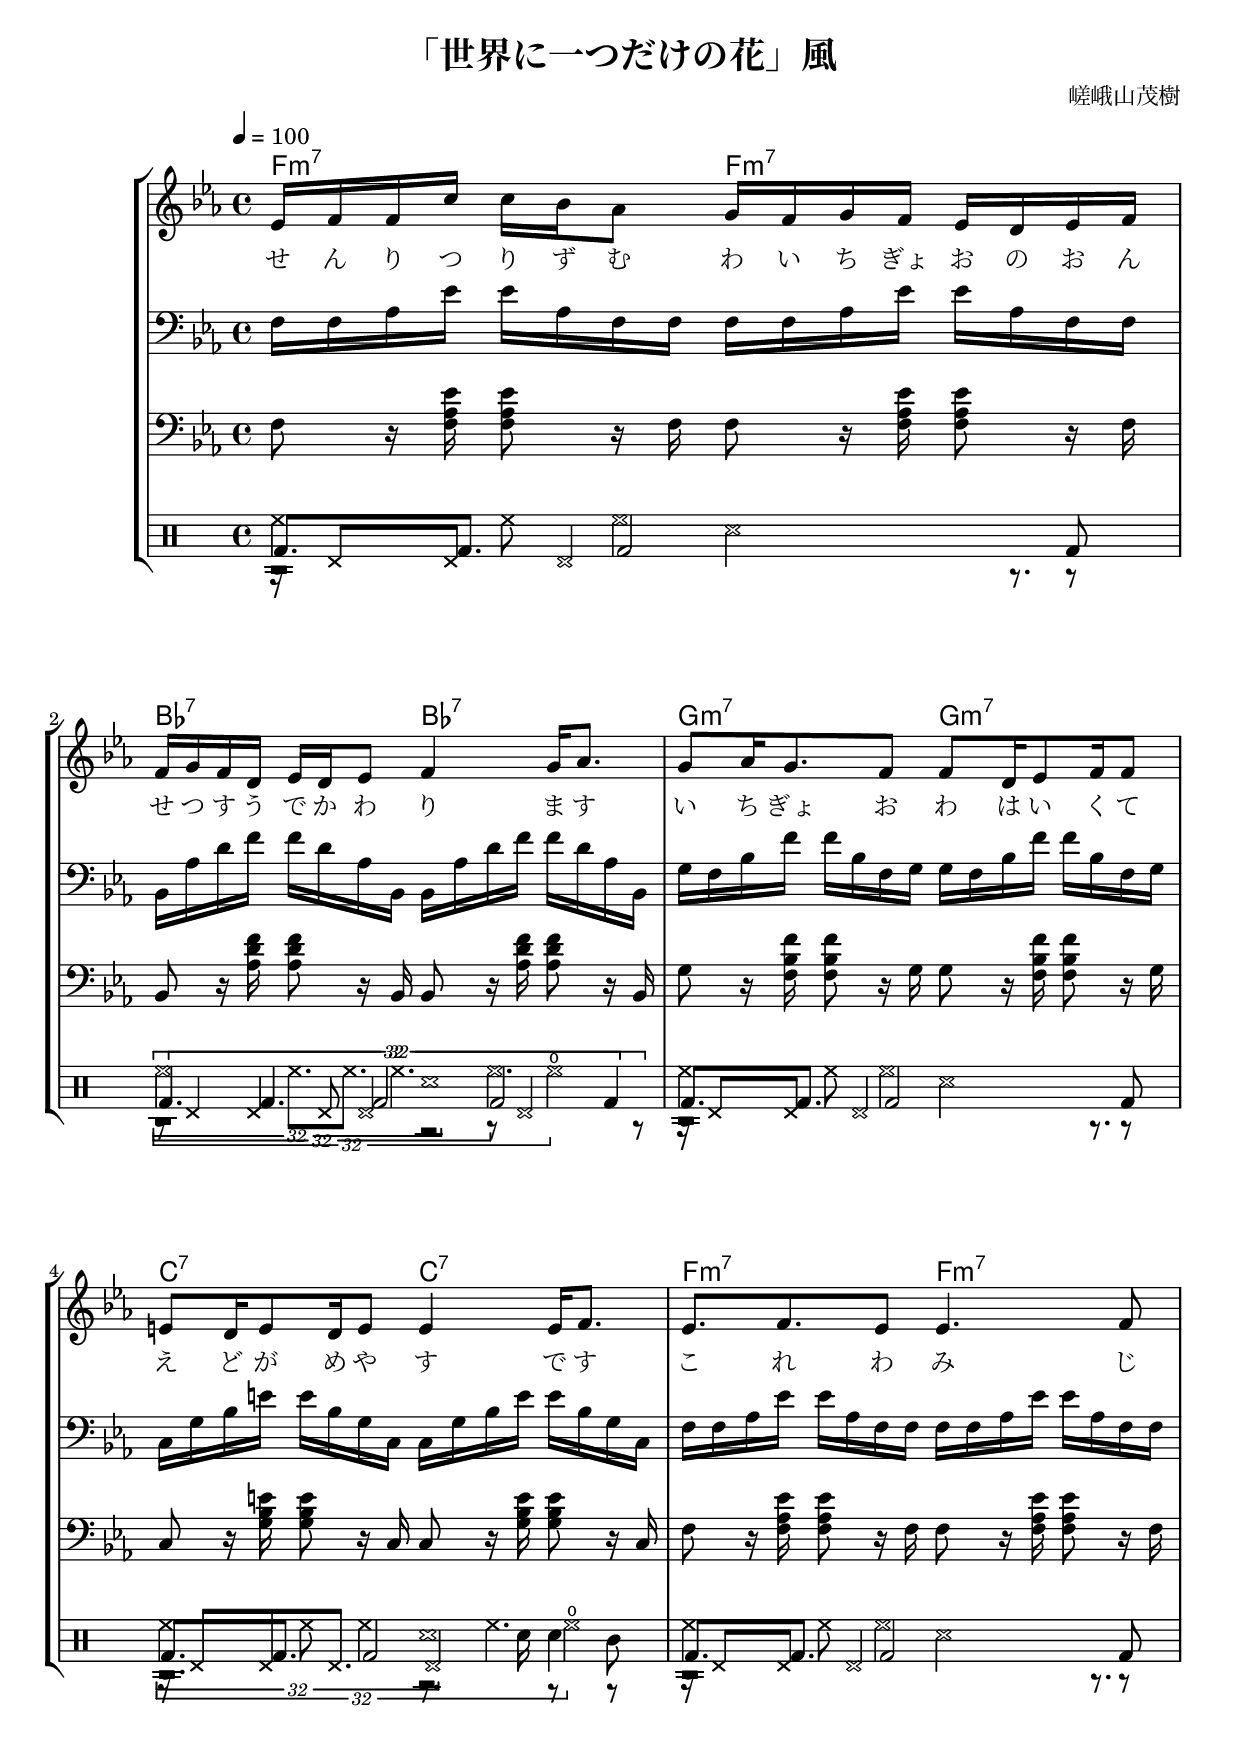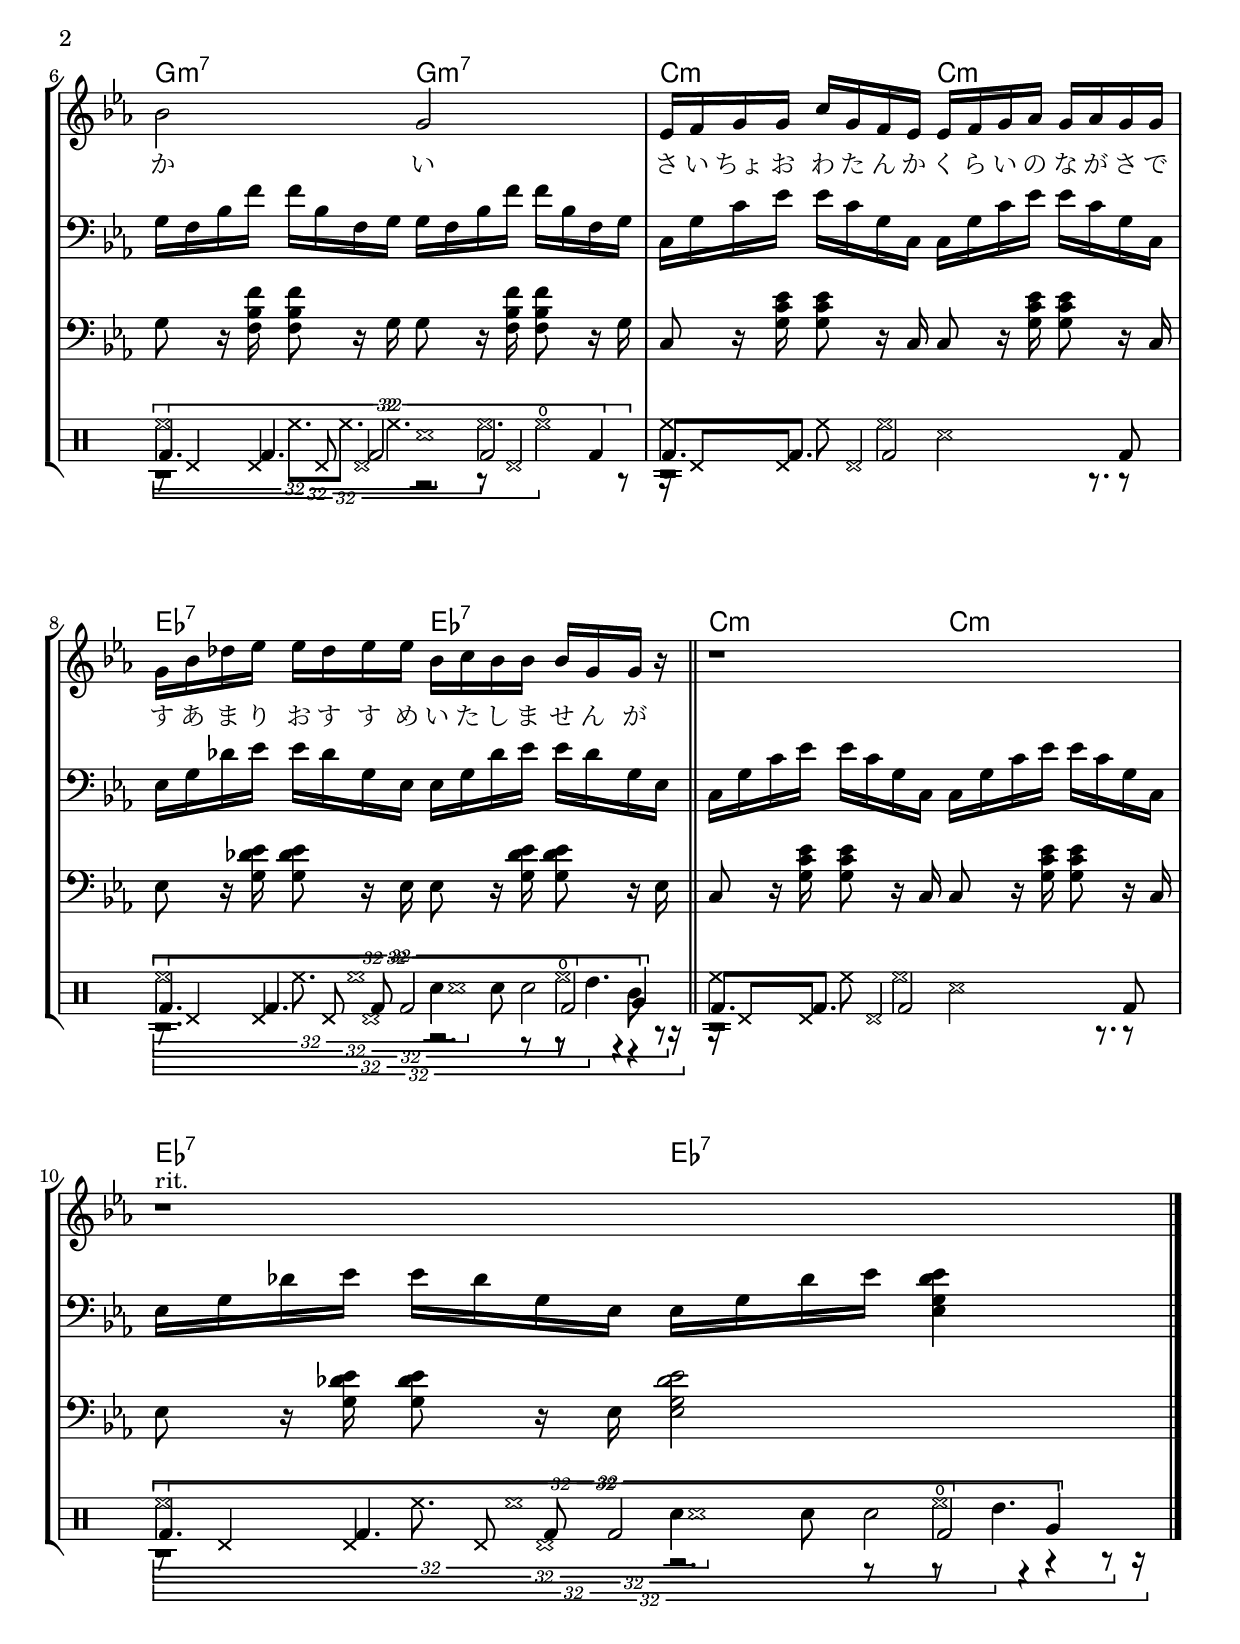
\version "2.12.1"

\header {
	title = \markup {「世界に一つだけの花」風}
	composer = \markup \center-column {嵯峨山茂樹}
}

harmony = \chordmode {
	f2:min7 f:min7 bes:7 bes:7 g:min7 g:min7 c:7 c:7 f:min7 f:min7 g:min7 g:min7 c:m c:m es:7 es:7 

	c:m c:m es:7 es:7 
}

melody = {
	\set Staff.midiInstrument = #"fss0.42"
		\key es \major
	\tempo 4 = 100
 es'16  f'16  f'16  c''16  c''16  bes'16  as'8  g'16  f'16  g'16  f'16  es'16  d'16  es'16  f'16 
	f'16  g'16  f'16  d'16  es'16  d'16  es'8  f'4  g'16  as'8. 
	g'8  as'16  g'8.  f'8  f'8  d'16  es'8  f'16  f'8 
	e'8  d'16  e'8  d'16  e'8  e'4  e'16  f'8. 
	es'8.  f'8.  es'8  es'4.  f'8 
	bes'2  g'2 
	es'16  f'16  g'16  g'16  c''16  g'16  f'16  es'16  es'16  f'16  g'16  as'16  g'16  as'16  g'16  g'16 
	g'16  bes'16  des''16  es''16  es''16  des''16  es''16  es''16  bes'16  c''16  bes'16  bes'16  bes'16  g'16  g'16  	r16 	r1 | r1^"rit." \bar "|."
}

words = \lyricmode {
	せ  ん  り  つ  り  ず  む  わ  い  ち  ぎょ  お  の  お  ん  せ  つ  す  う  で  か  わ  り  ま  す  い  ち  ぎょ  お  わ  は  い  く  て  え  ど  が  め  や  す  で  す  こ  れ  わ  み  じ  か  い  さ  い  ちょ  お  わ  た  ん  か  く  ら  い  の  な  が  さ  で  す  あ  ま  り  お  す  す  め  い  た  し  ま  せ  ん  が  
	
}

tempochange = {
	\tempo 4 = 100
	r1 | r1 | r1 | r1 | r1 | r1 | r1 | r1 \bar "||"
	\tempo 4 = 100
	r1 | \tempo 4 = 75 r2 \tempo 4 = 66 r2 \bar "|."
}

mainacc = {
	\clef bass
	\set Staff.midiInstrument = #"FX 1 (rain)"
	\key es \major
	\tempo 4 = 100
	f16 f as es' es' as f f
	f16 f as es' es' as f f
	bes,16 as d' f' f' d' as bes,
	bes,16 as d' f' f' d' as bes,
	g16 f bes f' f' bes f g
	g16 f bes f' f' bes f g
	c16 g bes e' e' bes g c
	c16 g bes e' e' bes g c
	f16 f as es' es' as f f
	f16 f as es' es' as f f
	g16 f bes f' f' bes f g
	g16 f bes f' f' bes f g
	c16 g c' es' es' c' g c
	c16 g c' es' es' c' g c
	es16 g des' es' es' des' g es
	es16 g des' es' es' des' g es
	\bar "||"

	\set Staff.midiInstrument = #"FX 1 (rain)"
	c16 g c' es' es' c' g c
	c16 g c' es' es' c' g c
	es16 g des' es' es' des' g es
	es16 g des' es' <es g des' es'>4
	\bar "|."
}

subacc = {
	\clef bass
	\set Staff.midiInstrument = #"String Ensemble 1"
	\key es \major
	\tempo 4 = 100
	f8 r16 <f as es'>16 <f as es'>8 r16 f16
	f8 r16 <f as es'>16 <f as es'>8 r16 f16
	bes,8 r16 <as d' f'>16 <as d' f'>8 r16 bes,16
	bes,8 r16 <as d' f'>16 <as d' f'>8 r16 bes,16
	g8 r16 <f bes f'>16 <f bes f'>8 r16 g16
	g8 r16 <f bes f'>16 <f bes f'>8 r16 g16
	c8 r16 <g bes e'>16 <g bes e'>8 r16 c16
	c8 r16 <g bes e'>16 <g bes e'>8 r16 c16
	f8 r16 <f as es'>16 <f as es'>8 r16 f16
	f8 r16 <f as es'>16 <f as es'>8 r16 f16
	g8 r16 <f bes f'>16 <f bes f'>8 r16 g16
	g8 r16 <f bes f'>16 <f bes f'>8 r16 g16
	c8 r16 <g c' es'>16 <g c' es'>8 r16 c16
	c8 r16 <g c' es'>16 <g c' es'>8 r16 c16
	es8 r16 <g des' es'>16 <g des' es'>8 r16 es16
	es8 r16 <g des' es'>16 <g des' es'>8 r16 es16
	\bar "||"

	\set Staff.midiInstrument = #"String Ensemble 1"
	c8 r16 <g c' es'>16 <g c' es'>8 r16 c16
	c8 r16 <g c' es'>16 <g c' es'>8 r16 c16
	es8 r16 <g des' es'>16 <g des' es'>8 r16 es16
	<es g des' es'>2
	\bar "|."
}

percA = {
	\drummode {
	hh4 hh8 hh2 r8  |\times 16/32{ hh2 hh8. hh8. hh4. hh2. } |hh4 hh8 hh2 r8  |hh4 hh8 hh4 hh4.  |hh4 hh8 hh2 r8  |\times 16/32{ hh2 hh8. hh8. hh4. hh2. } |hh4 hh8 hh2 r8  |\times 16/32{ hh2 hh8. hh1 r4 r16 } \bar "||"
	hh4 hh8 hh2 r8  |\times 16/32{ hh2 hh8. hh1 r4 r16 } \bar "|."
	}
}

percB = {
	\drummode {
	r16 hhp8 hhp8 hhp2 r8.  |\times 16/32{ r8 hhp4 hhp4 hhp8 hhp2 r8 hhp2 r8 } |r16 hhp8 hhp8 hhp2 r8.  |r16 hhp8 hhp8 hhp8. hhp2  |r16 hhp8 hhp8 hhp2 r8.  |\times 16/32{ r8 hhp4 hhp4 hhp8 hhp2 r8 hhp2 r8 } |r16 hhp8 hhp8 hhp2 r8.  |\times 16/32{ r8 hhp4 hhp4 hhp8 hhp1 r4 } \bar "||"
	r16 hhp8 hhp8 hhp2 r8.  |\times 16/32{ r8 hhp4 hhp4 hhp8 hhp1 r4 } \bar "|."
	}
}

percC = {
	\drummode {
	r1  |\times 16/32{ r1 r2 hho2 } |r1  |\times 16/32{ r1 r2 hho2 } |r1  |\times 16/32{ r1 r2 hho2 } |r1  |\times 16/32{ r1 r2 hho2 } \bar "||"
	r1  |\times 16/32{ r1 r2 hho2 } \bar "|."
	}
}

percD = {
	\drummode {
	bd8. bd8. bd2 bd8  |\times 16/32{ bd4. bd4. bd2 bd2 bd4 } |bd8. bd8. bd2 bd8  |bd8. bd8. bd2 r8  |bd8. bd8. bd2 bd8  |\times 16/32{ bd4. bd4. bd2 bd2 bd4 } |bd8. bd8. bd2 bd8  |\times 16/32{ bd4. bd4. bd8 bd2 r8 bd2 } \bar "||"
	bd8. bd8. bd2 bd8  |\times 16/32{ bd4. bd4. bd8 bd2 r8 bd2 } \bar "|."
	}
}

percE = {
	\drummode {
	r2 ss2  |\times 16/32{ r1 ss1 } |r2 ss2  |\times 16/32{ r1 ss1 } |r2 ss2  |\times 16/32{ r1 ss1 } |r2 ss2  |\times 16/32{ r1 ss1 } \bar "||"
	r2 ss2  |\times 16/32{ r1 ss1 } \bar "|."
	}
}

percF = {
	\drummode {
	r1 |r1 |r1 |r2 r8. sn16 sn4  |r1 |r1 |r1 |\times 16/32{ r1 sn4 sn8 sn2 r8 } \bar "||"
	r1 |\times 16/32{ r1 sn4 sn8 sn2 r8 } \bar "|."
	}
}

percG = {
	\drummode {
	r1 |r1 |r1 |r2. r8 tomml8  |r1 |r1 |r1 |r2. r8 tomml8  \bar "||"
	r1 |r1 \bar "|."
	}
}

percH = {
	\drummode {
	r1 |r1 |r1 |r1 |r1 |r1 |r1 |\times 16/32{ r1 r2 r8 tommh4. } \bar "||"
	r1 |\times 16/32{ r1 r2 r8 tommh4. } \bar "|."
	}
}

percI = {
	\drummode {
	r1 |r1 |r1 |r1 |r1 |r1 |r1 |\times 16/32{ r1 r2. tomfh4 } \bar "||"
	r1 |\times 16/32{ r1 r2. tomfh4 } \bar "|."
	}
}

\score {
	<<
		\new StaffGroup <<
			\new ChordNames {\harmony}
			\new Voice = "melody" {\melody}
			\new Lyrics \lyricsto "melody" \words
			\new Staff = "mainacc" {\mainacc}
			\new Staff = "subacc" {\subacc}
			\new DrumStaff <<
				\new DrumVoice {\percA}
				\new DrumVoice {\percB}
				\new DrumVoice {\percC}
				\new DrumVoice {\percD}
				\new DrumVoice {\percE}
				\new DrumVoice {\percF}
				\new DrumVoice {\percG}
				\new DrumVoice {\percH}
				\new DrumVoice {\percI}
			>>
		>>
	>>
	\layout { }
}
